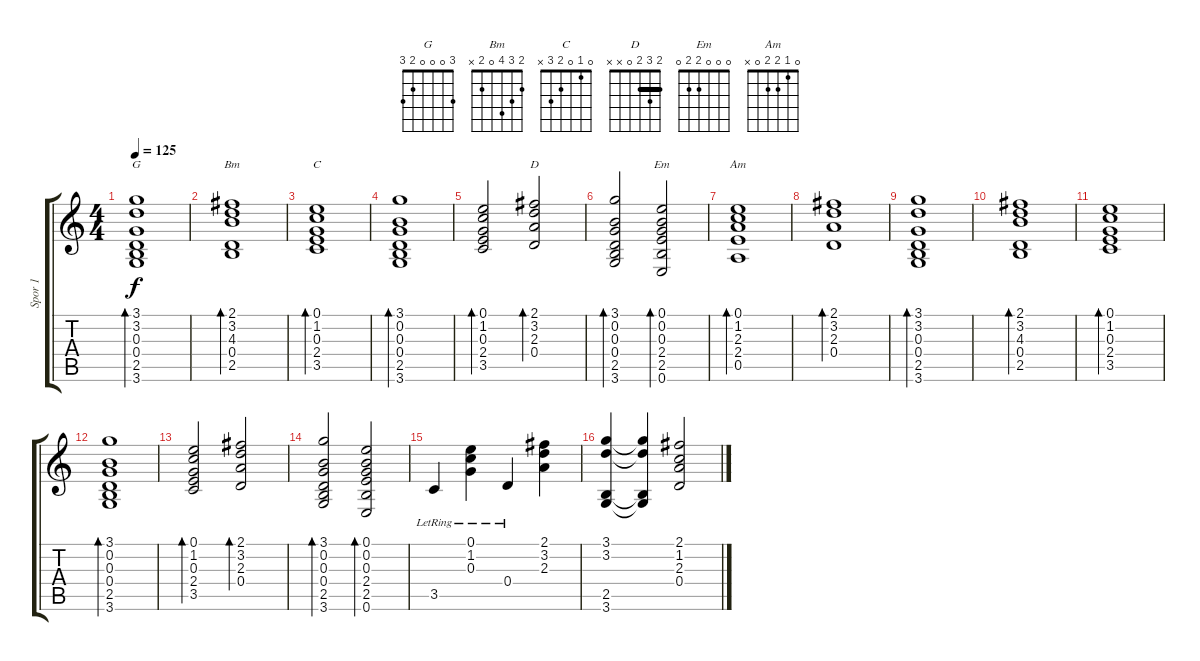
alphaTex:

\track ("Spor 1" "Spor 1") {instrument acousticguitarsteel}
\staff {score tabs}
\tuning (E4 B3 G3 D3 A2 E2) {hide}
\chord ("G" 3 0 0 0 2 3)
\chord ("Bm" 2 3 4 0 2 x)
\chord ("C" 0 1 0 2 3 x)
\chord ("D" 2 3 2 0 x x) {barre 2}
\chord ("Em" 0 0 0 2 2 0)
\chord ("Am" 0 1 2 2 0 x)
\ts (4 4)
\tempo 125
\clef g2
\ks c
(3.1 3.2 0.3 0.4 2.5 3.6).1{bd 240 ch "G" dy f} |
(2.1 3.2 4.3 0.4 2.5).1{bd 240 ch "Bm"} |
(0.1 1.2 0.3 2.4 3.5).1{bd 240 ch "C"} |
(3.1 0.2 0.3 0.4 2.5 3.6).1{bd 240} |
(0.1 1.2 0.3 2.4 3.5).2{bd 240} (2.1 3.2 2.3 0.4).2{bd 240 ch "D"} |
(3.1 0.2 0.3 0.4 2.5 3.6).2{bd 240} (0.1 0.2 0.3 2.4 2.5 0.6).2{bd 240 ch "Em"} |
(0.1 1.2 2.3 2.4 0.5).1{bd 240 ch "Am"} |
(2.1 3.2 2.3 0.4).1{bd 240} |
(3.1 3.2 0.3 0.4 2.5 3.6).1{bd 240} |
(2.1 3.2 4.3 0.4 2.5).1{bd 240} |
(0.1 1.2 0.3 2.4 3.5).1{bd 240} |
(3.1 0.2 0.3 0.4 2.5 3.6).1{bd 240} |
(0.1 1.2 0.3 2.4 3.5).2{bd 240} (2.1 3.2 2.3 0.4).2{bd 240} |
(3.1 0.2 0.3 0.4 2.5 3.6).2{bd 240} (0.1 0.2 0.3 2.4 2.5 0.6).2{bd 240} |
3.5{lr}.4 (0.1{lr} 1.2{lr} 0.3).4 0.4{lr}.4 (2.1 3.2 2.3).4 |
(3.1 3.2 2.5 3.6).4 (3.1{t} 3.2{t} 2.5{t} 3.6{t}).4 (2.1 1.2 2.3 0.4).2
